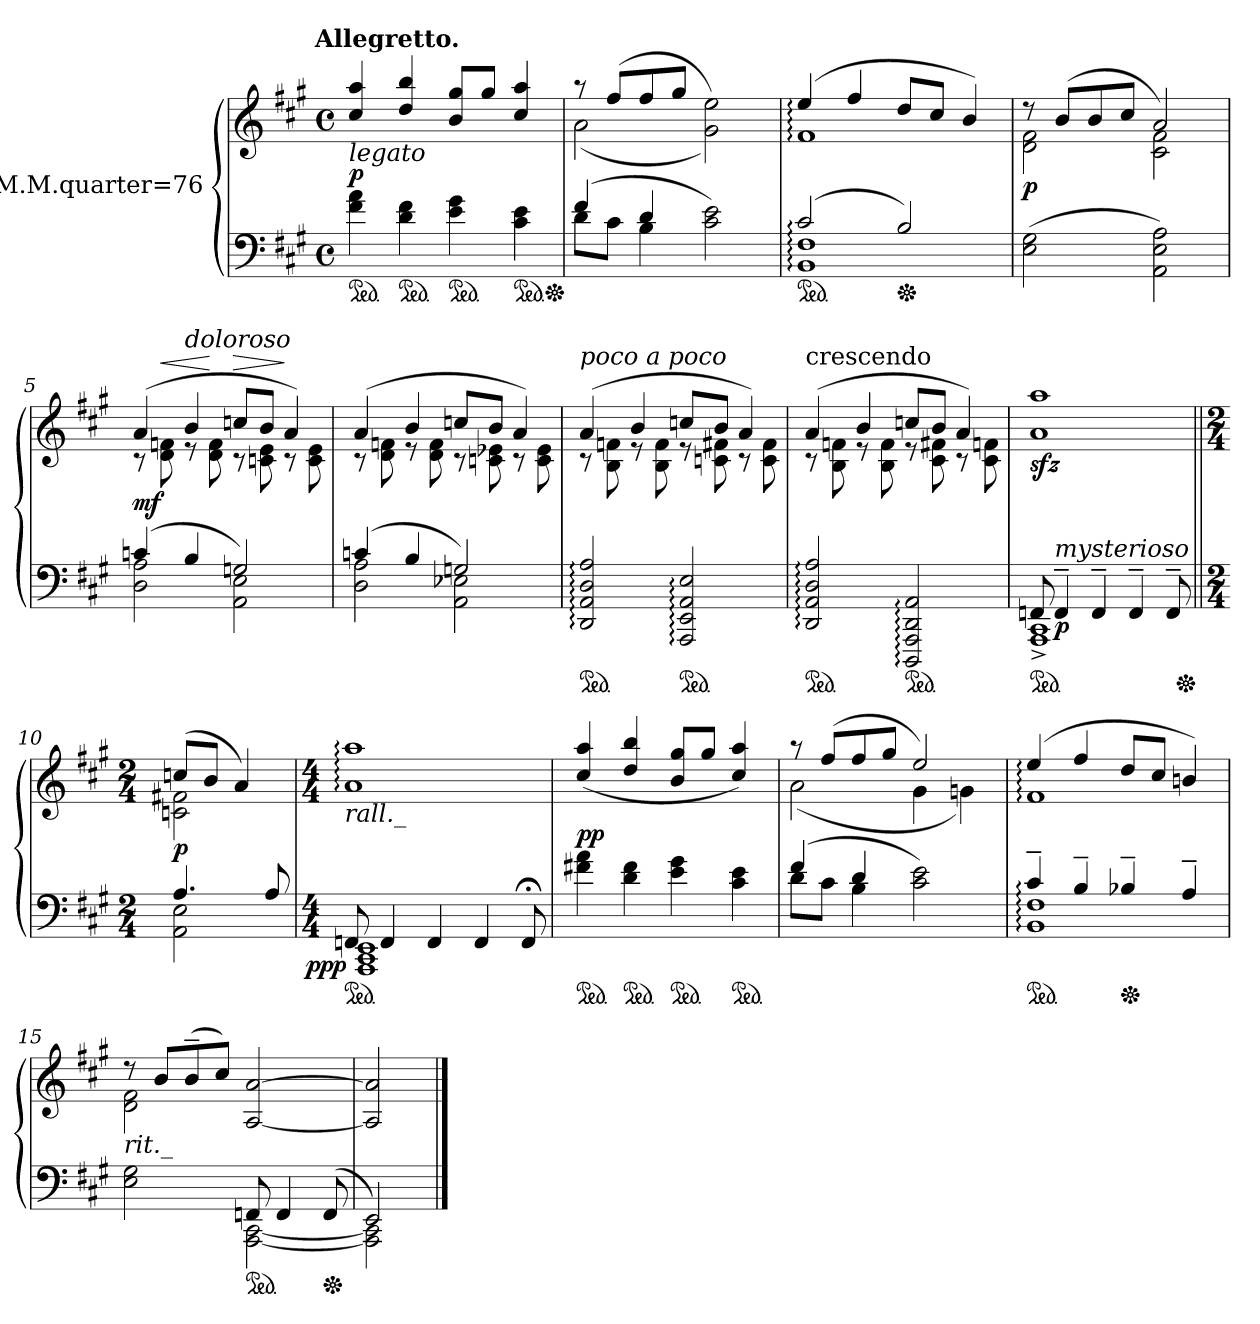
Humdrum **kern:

**kern	**kern	**dynam
*part1	*part1	*part1
*staff2	*staff1	*staff1/2
*I"M.M.quarter=76	*	*
*clefF4	*clefG2	*
*k[f#c#g#]	*k[f#c#g#]	*
*A:	*A:	*
!!LO:TX:omd:t=Allegretto.
*M4/4	*M4/4	*
*met(c)	*met(c)	*
=1	=1	=1
!	!LO:TX:b:i:t=legato	!
*ped	*	*
4f#\ 4a\	4cc#/ 4aa/	p
*ped	*	*
4d\ 4f#\	4dd/ 4bb/	.
*ped	*	*
4e\ 4g#\	8b/ 8gg#/L	.
.	8gg#/J	.
*ped	*	*
4c#\ 4e\	4cc#/ 4aa/	.
*Xped	*	*
=2	=2	=2
*^	*^	*
(4f#/	8d\L	8r	(2a\	.
.	8c#\J	(8ff#/L	.	.
4d/	4B\	8ff#/	.	.
.	.	8gg#/J	.	.
2c#\ 2e\)	2ryy	2g#\ 2ee\))	2ryy	.
=3	=3	=3	=3	=3
*ped	*	*	*	*
(2c#:/	1BB: 1F#:	(4ee:/	1f#:	.
.	.	4ff#/	.	.
*Xped	*	*	*	*
2B/)	.	8dd/L	.	.
.	.	8cc#/J	.	.
.	.	4b/)	.	.
*v	*v	*	*	*
=4	=4	=4	=4
(2E\ 2G#\	8r	2d\ 2f#\	p
.	(8b/L	.	.
.	8b/	.	.
.	8cc#/J	.	.
2AA\ 2E\ 2A\)	2a/)	2c#\ 2f#\	.
=5	=5	=5	=5
*^	*	*	*
(4cn/	2D\ 2A\	(4a/	8r	mf
!	!	!	!	!LO:HP:a
.	.	.	8d\ 8fn\	<
!	!	!LO:TX:a:i:t=doloroso	!	!
4B/	.	4b/	8r	.
.	.	.	8d\ 8f\	[
!	!	!	!	!LO:HP:a
2Gn/)	2AA\ 2E\	8ccn/L	8r	>
.	.	8b/J	8cn\ 8e\	.
.	.	4a/)	8r	]
.	.	.	8c\ 8e\	.
=6	=6	=6	=6	=6
(4cn/	2D\ 2A\	(4a/	8r	.
.	.	.	8d\ 8fn\	.
4B/	.	4b/	8r	.
.	.	.	8d\ 8f\	.
2Gn/)	2AA\ 2E-X\	8ccn/L	8r	.
.	.	8b/J	8cn\ 8e-X\	.
.	.	4a/)	8r	.
.	.	.	8c\ 8e-\	.
*v	*v	*	*	*
=7	=7	=7	=7
!	!LO:TX:a:i:t=poco a poco	!	!
*ped	*	*	*
2DD:/ 2AA:/ 2D:/ 2A:/	(4a/	8r	.
.	.	8B\ 8fn\	.
.	4b/	8r	.
.	.	8B\ 8f\	.
*ped	*	*	*
2AAA:/ 2EE:/ 2AA:/ 2E:/	8ccn/L	8r	.
.	8b/J	8cn\ 8f#X\	.
.	4a/)	8r	.
.	.	8c\ 8f#\	.
=8	=8	=8	=8
!	!LO:TX:a:t=crescendo	!	!
*ped	*	*	*
2DD:/ 2AA:/ 2D:/ 2A:/	(4a/	8r	.
.	.	8B\ 8fn\	.
.	4b/	8r	.
.	.	8B\ 8f\	.
*ped	*	*	*
2DDD:/ 2AAA:/ 2DD:/ 2AA:/	8ccn/L	8r	.
.	8b/J	8c#\ 8f#X\	.
.	4a/)	8r	.
.	.	8c#\ 8fn\	.
*	*v	*v	*
=9	=9	=9
*^	*	*
*ped	*	*	*
8FFn/	1AAA^ 1CC#^	1a 1aa	sfz
!LO:TX:a:i:t=mysterioso	!	!	!
!	!	!	!LO:DY:b=2
4FF~/	.	.	p
4FF~/	.	.	.
4FF~/	.	.	.
8FF~/	.	.	.
*Xped	*	*	*
=10||	=10||	=10||	=10||
*M2/4	*	*M2/4	*
*	*	*^	*
4.A/	2AA\ 2E\	(8ccn/L	2cn\ 2f#X\	p
.	.	8b/J	.	.
.	.	4a/)	.	.
8A/	.	.	.	.
*	*	*v	*v	*
=11	=11	=11	=11
*M4/4	*	*M4/4	*
!	!	!LO:TX:b:i:t=rall._	!
!	!	!	!LO:DY:b=2:rj
!	!	!	!LO:DY:n=1:b
*ped	*	*	*
8FFn/	1AAA 1CC# 1EE	1a: 1aa:	pp p
4FF/	.	.	.
4FF/	.	.	.
4FF/	.	.	.
8FF;</	.	.	.
*v	*v	*	*
=12	=12	=12
*ped	*	*
4f#X\ 4a\	(>4cc#/ 4aa/	pp
*ped	*	*
4d\ 4f#\	4dd/ 4bb/	.
*ped	*	*
4e\ 4g#\	8b/ 8gg#/L	.
.	8gg#/J	.
*ped	*	*
4c#\ 4e\	4cc#/ 4aa/)	.
=13	=13	=13
*^	*^	*
(4f#/	8d\L	8r	(2a\	.
.	8c#\J	(8ff#/L	.	.
4d/	4B\	8ff#/	.	.
.	.	8gg#/J	.	.
2c#\ 2e\)	2ryy	2ee/)	4g#\	.
.	.	.	4gn\)	.
=14	=14	=14	=14	=14
*ped	*	*	*	*
4c#:~/	1BB: 1F#:	(4ee:/	1f#:	.
4B~/	.	4ff#/	.	.
*Xped	*	*	*	*
4B-X~/	.	8dd/L	.	.
.	.	8cc#/J	.	.
4A~/	.	4bn/)	.	.
=15	=15	=15	=15	=15
!	!	!LO:TX:b:i:t=rit._	!	!
2E\ 2G#\	2ryy	8r	2d\ 2f#\	.
.	.	8b/L	.	.
.	.	(<8b~</	.	.
.	.	8cc#/J)	.	.
*ped	*	*	*	*
8FFn/	[2AAA\ [2CC#\	[2A/ [2a/	2ryy	.
4FF/	.	.	.	.
*Xped	*	*	*	*
(8FF/	.	.	.	.
*	*	*v	*v	*
=16	=16	=16	=16
2EE/)	2AAA]\ 2CC#]\	2A]/ 2a]/	.
*v	*v	*	*
==	==	==
*-	*-	*-
